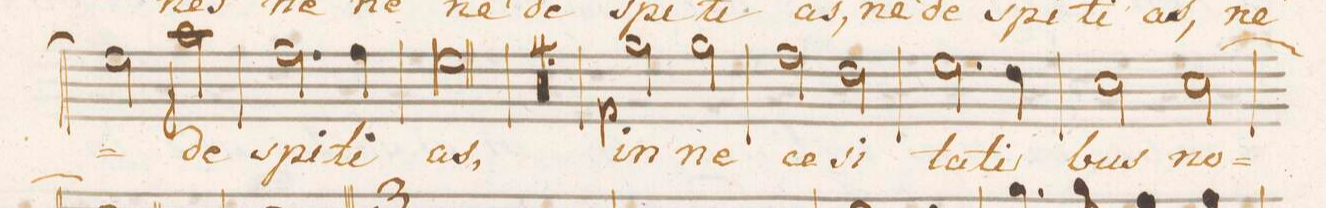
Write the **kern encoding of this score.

**kern	**text	**dynam
*I"Soprano.	*	*
*clefC1	*	*
*k[]	*	*
*met(c|)	*	*
*M2/2	*	*
2cc\]	.	.
2ff\	de-	f
=40	=40	=40
2.dd\	-spi-	.
4dd\	-ti-	.
=41	=41	=41
0cc	-as,	.
=42	=42	=42
=43	=43	=43
00r	.	.
=44	=44	=44
=45	=45	=45
=46	=46	=46
=47	=47	=47
2ee\	in	p
2ee\	ne-	.
=48	=48	=48
2dd\	-ce-	.
2b\	-si-	.
=49	=49	=49
2.cc\	-ta-	.
4b\	-ti-	.
=50	=50	=50
2a\	-bus	.
[>2a\	no-	.
=51	=51	=51
*-	*-	*-
